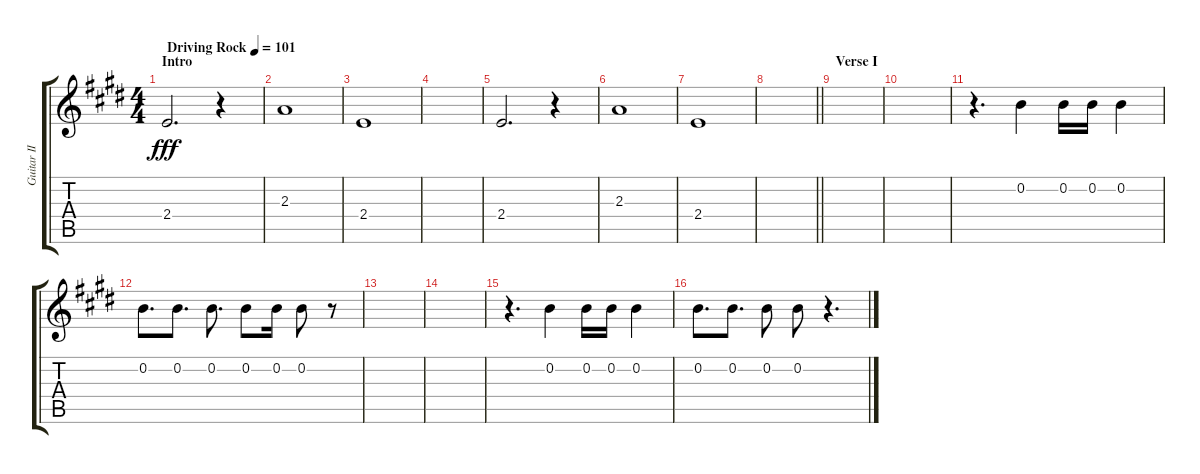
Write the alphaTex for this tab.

\track ("Guitar II" "Guitar II") {instrument electricguitarjazz}
\staff {score tabs}
\tuning (E4 B3 G3 D3 A2 E2) {hide}
\ts (4 4)
\section ("" "Intro")
\tempo (101 "Driving Rock")
\clef g2
\ks e
2.4.2{d dy fff instrument electricguitarjazz} r.4 |
2.3.1 |
2.4.1 |
|
2.4.2{d} r.4 |
2.3.1 |
2.4.1 |
\barLineRight lightlight
|
\section ("" "Verse I")
|
|
r.4{d} 0.2.4 0.2.16 0.2.16 0.2.4 |
0.2.8{d} 0.2.8{d} 0.2.8{d} 0.2.8 0.2.16 0.2.8 r.8 |
|
|
r.4{d} 0.2.4 0.2.16 0.2.16 0.2.4 |
0.2.8{d} 0.2.8{d} 0.2.8 0.2.8 r.4{d}
